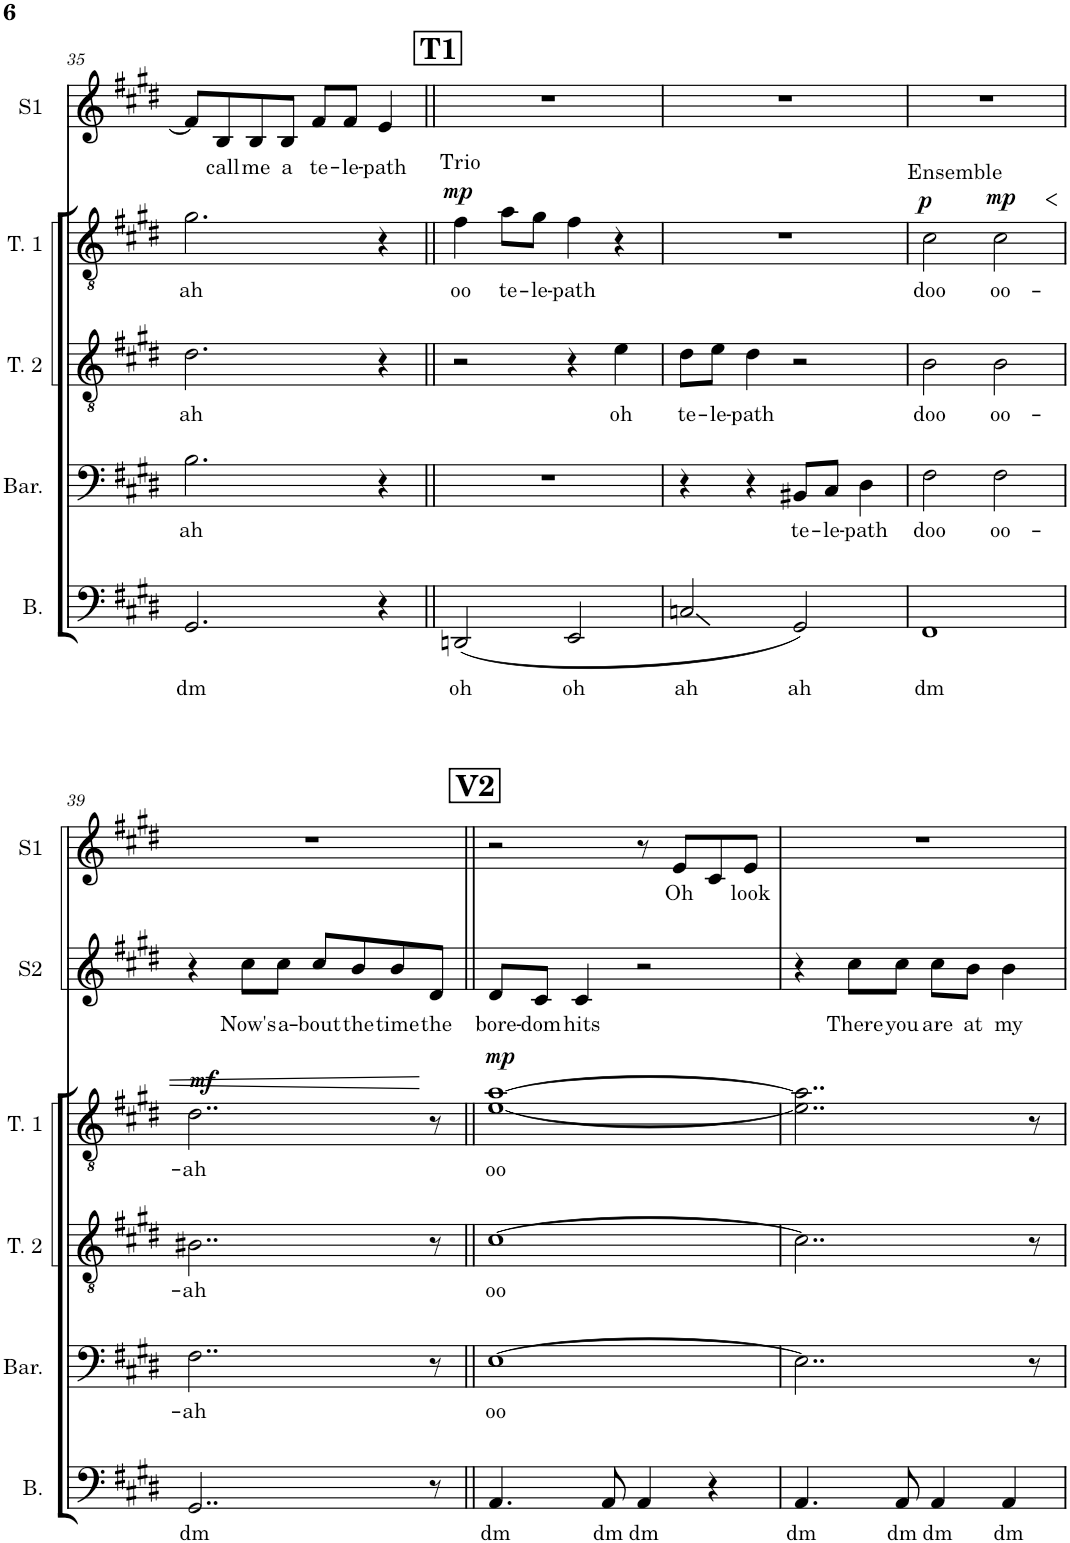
**kern	**text	**kern	**text	**kern	**text	**kern	**text	**dynam	**kern	**text	**kern	**text
*part6	*part6	*part5	*part5	*part4	*part4	*part3	*part3	*part3	*part2	*part2	*part1	*part1
*staff6	*staff6	*staff5	*staff5	*staff4	*staff4	*staff3	*staff3	*staff3	*staff2	*staff2	*staff1	*staff1
*I"Bass	*	*I"Baritone	*	*I"Tenor 2	*	*I"Tenor 1	*	*	*I"Solo 2	*	*I"Solo 1	*
*I'B.	*	*I'Bar.	*	*I'T. 2	*	*I'T. 1	*	*	*I'S2	*	*I'S1	*
!!LO:PB:g=z
*clefF4	*	*clefF4	*	*clefGv2	*	*clefGv2	*	*	*clefG2	*	*clefG2	*
*	*	*	*	*	*	*	*	*	*Trd1c2	*	*Trd1c2	*
*k[f#c#g#d#]	*	*k[f#c#g#d#]	*	*k[f#c#g#d#]	*	*k[f#c#g#d#]	*	*	*k[f#c#g#d#]	*	*k[f#c#g#d#]	*
*M4/4	*	*M4/4	*	*M4/4	*	*M4/4	*	*	*M4/4	*	*M4/4	*
=35	=35	=35	=35	=35	=35	=35	=35	=35	=35	=35	=35	=35
!	!LO:LY:b	!	!LO:LY:b	!	!LO:LY:b	!	!LO:LY:b	!	!	!	!	!
2.GG#/	dm	2.B\	ah	2.d#\	ah	2.g#\	ah	.	1r	.	8f#/L]	.
!	!	!	!	!	!	!	!	!	!	!	!	!LO:LY:b
.	.	.	.	.	.	.	.	.	.	.	8B/	call
!	!	!	!	!	!	!	!	!	!	!	!	!LO:LY:b
.	.	.	.	.	.	.	.	.	.	.	8B/	me
!	!	!	!	!	!	!	!	!	!	!	!	!LO:LY:b
.	.	.	.	.	.	.	.	.	.	.	8B/J	a
!	!	!	!	!	!	!	!	!	!	!	!	!LO:LY:b
.	.	.	.	.	.	.	.	.	.	.	8f#/L	te-
!	!	!	!	!	!	!	!	!	!	!	!	!LO:LY:b
.	.	.	.	.	.	.	.	.	.	.	8f#/J	-le-
!	!	!	!	!	!	!	!	!	!	!	!	!LO:LY:b
4r	.	4r	.	4r	.	4r	.	.	.	.	4e/	-path
!!LO:REH:place=s1:a:B:cj:fs=14:t=T1
=36||	=36||	=36||	=36||	=36||	=36||	=36||	=36||	=36||	=36||	=36||	=36||	=36||
!	!	!	!	!	!	!LO:TX:a:t=Trio	!	!	!	!	!	!
!	!LO:LY:b	!	!	!	!	!	!LO:LY:b	!LO:DY:a	!	!	!	!
(2DDn/	oh	1r	.	2r	.	4f#\	oo	mp	1r	.	1r	.
!	!	!	!	!	!	!	!LO:LY:b	!	!	!	!	!
.	.	.	.	.	.	8a\L	te-	.	.	.	.	.
!	!	!	!	!	!	!	!LO:LY:b	!	!	!	!	!
.	.	.	.	.	.	8g#\J	-le-	.	.	.	.	.
!	!LO:LY:b	!	!	!	!	!	!LO:LY:b	!	!	!	!	!
2EE/	oh	.	.	4r	.	4f#\	-path	.	.	.	.	.
!	!	!	!	!	!LO:LY:b	!	!	!	!	!	!	!
.	.	.	.	4e\	oh	4r	.	.	.	.	.	.
=37	=37	=37	=37	=37	=37	=37	=37	=37	=37	=37	=37	=37
!	!LO:LY:b	!	!	!	!LO:LY:b	!	!	!	!	!	!	!
2Cn/	ah	4r	.	8d#\L	te-	1r	.	.	1r	.	1r	.
!	!	!	!	!	!LO:LY:b	!	!	!	!	!	!	!
.	.	.	.	8e\J	-le-	.	.	.	.	.	.	.
!	!	!	!	!	!LO:LY:b	!	!	!	!	!	!	!
.	.	4r	.	4d#\	-path	.	.	.	.	.	.	.
!	!LO:LY:b	!	!LO:LY:b	!	!	!	!	!	!	!	!	!
2GG#/)	ah	8BB#X/L	te-	2r	.	.	.	.	.	.	.	.
!	!	!	!LO:LY:b	!	!	!	!	!	!	!	!	!
.	.	8C#/J	-le-	.	.	.	.	.	.	.	.	.
!	!	!	!LO:LY:b	!	!	!	!	!	!	!	!	!
.	.	4D#\	-path	.	.	.	.	.	.	.	.	.
=38	=38	=38	=38	=38	=38	=38	=38	=38	=38	=38	=38	=38
!	!	!	!	!	!	!LO:TX:a:t=Ensemble	!	!	!	!	!	!
!	!LO:LY:b	!	!LO:LY:b	!	!LO:LY:b	!	!LO:LY:b	!LO:DY:a	!	!	!	!
1FF#	dm	2F#\	doo	2B\	doo	2c#\	doo	p	1r	.	1r	.
!	!	!	!LO:LY:b	!	!LO:LY:b	!	!LO:LY:b	!LO:HP:b	!	!	!	!
!	!	!	!	!	!	!	!	!LO:DY:n=1:a	!	!	!	!
.	.	2F#\	oo-	2B\	oo-	2c#\	oo-	< mp	.	.	.	.
!!LO:LB:g=z
=39	=39	=39	=39	=39	=39	=39	=39	=39	=39	=39	=39	=39
!	!LO:LY:b	!	!LO:LY:b	!	!LO:LY:b	!	!LO:LY:b	!LO:DY:a	!	!	!	!
2..GG#/	dm	2..F#\	-ah	2..B#X\	-ah	2..d#\	-ah	mf	4r	.	1r	.
!	!	!	!	!	!	!	!	!	!	!LO:LY:b	!	!
.	.	.	.	.	.	.	.	.	8cc#\L	Now's	.	.
!	!	!	!	!	!	!	!	!	!	!LO:LY:b	!	!
.	.	.	.	.	.	.	.	.	8cc#\J	a-	.	.
!	!	!	!	!	!	!	!	!	!	!LO:LY:b	!	!
.	.	.	.	.	.	.	.	.	8cc#/L	-bout	.	.
!	!	!	!	!	!	!	!	!	!	!LO:LY:b	!	!
.	.	.	.	.	.	.	.	.	8b/	the	.	.
!	!	!	!	!	!	!	!	!	!	!LO:LY:b	!	!
.	.	.	.	.	.	.	.	.	8b/	time	.	.
!	!	!	!	!	!	!	!	!	!	!LO:LY:b	!	!
8r	.	8r	.	8r	.	8r	.	[	8d#/J	the	.	.
!!LO:REH:place=s1:a:B:cj:fs=14:t=V2
=40||	=40||	=40||	=40||	=40||	=40||	=40||	=40||	=40||	=40||	=40||	=40||	=40||
!	!LO:LY:b	!	!LO:LY:b	!	!LO:LY:b	!	!LO:LY:b	!LO:DY:a	!	!LO:LY:b	!	!
4.AA/	dm	[1E	oo	[1c#	oo	[1e [1a	oo	mp	8d#/L	bore-	2r	.
!	!	!	!	!	!	!	!	!	!	!LO:LY:b	!	!
.	.	.	.	.	.	.	.	.	8c#/J	-dom	.	.
!	!	!	!	!	!	!	!	!	!	!LO:LY:b	!	!
.	.	.	.	.	.	.	.	.	4c#/	hits	.	.
!	!LO:LY:b	!	!	!	!	!	!	!	!	!	!	!
8AA/	dm	.	.	.	.	.	.	.	.	.	.	.
!	!LO:LY:b	!	!	!	!	!	!	!	!	!	!	!
4AA/	dm	.	.	.	.	.	.	.	2r	.	8r	.
!	!	!	!	!	!	!	!	!	!	!	!	!LO:LY:b
.	.	.	.	.	.	.	.	.	.	.	8e/L	Oh
4r	.	.	.	.	.	.	.	.	.	.	8c#/	.
!	!	!	!	!	!	!	!	!	!	!	!	!LO:LY:b
.	.	.	.	.	.	.	.	.	.	.	8e/J	look
=41	=41	=41	=41	=41	=41	=41	=41	=41	=41	=41	=41	=41
!	!LO:LY:b	!	!	!	!	!	!	!	!	!	!	!
4.AA/	dm	2..E\]	.	2..c#\]	.	2..e\] 2..a\]	.	.	4r	.	1r	.
!	!	!	!	!	!	!	!	!	!	!LO:LY:b	!	!
.	.	.	.	.	.	.	.	.	8cc#\L	There	.	.
!	!LO:LY:b	!	!	!	!	!	!	!	!	!LO:LY:b	!	!
8AA/	dm	.	.	.	.	.	.	.	8cc#\J	you	.	.
!	!LO:LY:b	!	!	!	!	!	!	!	!	!LO:LY:b	!	!
4AA/	dm	.	.	.	.	.	.	.	8cc#\L	are	.	.
!	!	!	!	!	!	!	!	!	!	!LO:LY:b	!	!
.	.	.	.	.	.	.	.	.	8b\J	at	.	.
!	!LO:LY:b	!	!	!	!	!	!	!	!	!LO:LY:b	!	!
4AA/	dm	.	.	.	.	.	.	.	4b\	my	.	.
.	.	8r	.	8r	.	8r	.	.	.	.	.	.
=	=	=	=	=	=	=	=	=	=	=	=	=
*-	*-	*-	*-	*-	*-	*-	*-	*-	*-	*-	*-	*-
